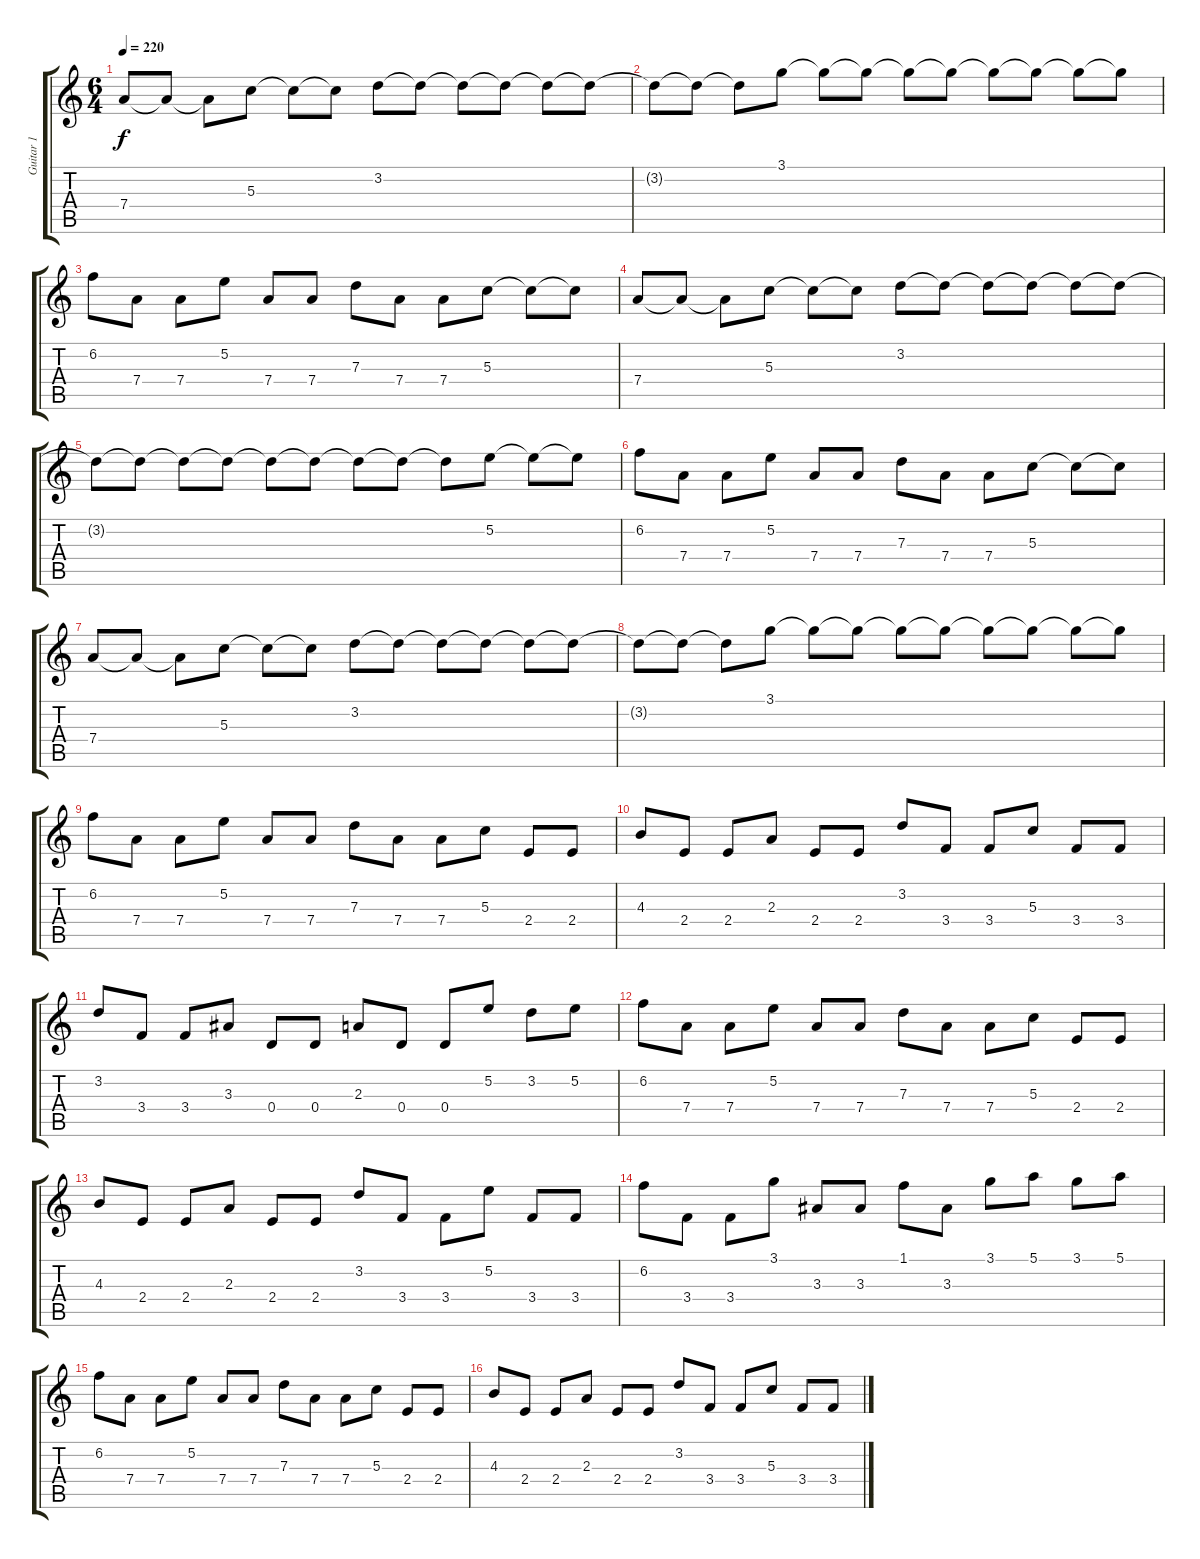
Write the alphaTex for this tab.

\track ("Guitar 1" "Guitar 1") {instrument distortionguitar}
\staff {score tabs}
\tuning (E4 B3 G3 D3 A2 E2) {hide}
\ts (6 4)
\tempo 220
\clef g2
\ks c
7.4.8{dy f} 7.4{t}.8 7.4{t}.8 5.3.8 5.3{t}.8 5.3{t}.8 3.2.8 3.2{t}.8 3.2{t}.8 3.2{t}.8 3.2{t}.8 3.2{t}.8 |
3.2{t}.8 3.2{t}.8 3.2{t}.8 3.1.8 3.1{t}.8 3.1{t}.8 3.1{t}.8 3.1{t}.8 3.1{t}.8 3.1{t}.8 3.1{t}.8 3.1{t}.8 |
6.2.8 7.4.8 7.4.8 5.2.8 7.4.8 7.4.8 7.3.8 7.4.8 7.4.8 5.3.8 5.3{t}.8 5.3{t}.8 |
7.4.8 7.4{t}.8 7.4{t}.8 5.3.8 5.3{t}.8 5.3{t}.8 3.2.8 3.2{t}.8 3.2{t}.8 3.2{t}.8 3.2{t}.8 3.2{t}.8 |
3.2{t}.8 3.2{t}.8 3.2{t}.8 3.2{t}.8 3.2{t}.8 3.2{t}.8 3.2{t}.8 3.2{t}.8 3.2{t}.8 5.2.8 5.2{t}.8 5.2{t}.8 |
6.2.8 7.4.8 7.4.8 5.2.8 7.4.8 7.4.8 7.3.8 7.4.8 7.4.8 5.3.8 5.3{t}.8 5.3{t}.8 |
7.4.8 7.4{t}.8 7.4{t}.8 5.3.8 5.3{t}.8 5.3{t}.8 3.2.8 3.2{t}.8 3.2{t}.8 3.2{t}.8 3.2{t}.8 3.2{t}.8 |
3.2{t}.8 3.2{t}.8 3.2{t}.8 3.1.8 3.1{t}.8 3.1{t}.8 3.1{t}.8 3.1{t}.8 3.1{t}.8 3.1{t}.8 3.1{t}.8 3.1{t}.8 |
6.2.8 7.4.8 7.4.8 5.2.8 7.4.8 7.4.8 7.3.8 7.4.8 7.4.8 5.3.8 2.4.8 2.4.8 |
4.3.8 2.4.8 2.4.8 2.3.8 2.4.8 2.4.8 3.2.8 3.4.8 3.4.8 5.3.8 3.4.8 3.4.8 |
3.2.8 3.4.8 3.4.8 3.3.8 0.4.8 0.4.8 2.3.8 0.4.8 0.4.8 5.2.8 3.2.8 5.2.8 |
6.2.8 7.4.8 7.4.8 5.2.8 7.4.8 7.4.8 7.3.8 7.4.8 7.4.8 5.3.8 2.4.8 2.4.8 |
4.3.8 2.4.8 2.4.8 2.3.8 2.4.8 2.4.8 3.2.8 3.4.8 3.4.8 5.2.8 3.4.8 3.4.8 |
6.2.8 3.4.8 3.4.8 3.1.8 3.3.8 3.3.8 1.1.8 3.3.8 3.1.8 5.1.8 3.1.8 5.1.8 |
6.2.8 7.4.8 7.4.8 5.2.8 7.4.8 7.4.8 7.3.8 7.4.8 7.4.8 5.3.8 2.4.8 2.4.8 |
4.3.8 2.4.8 2.4.8 2.3.8 2.4.8 2.4.8 3.2.8 3.4.8 3.4.8 5.3.8 3.4.8 3.4.8
